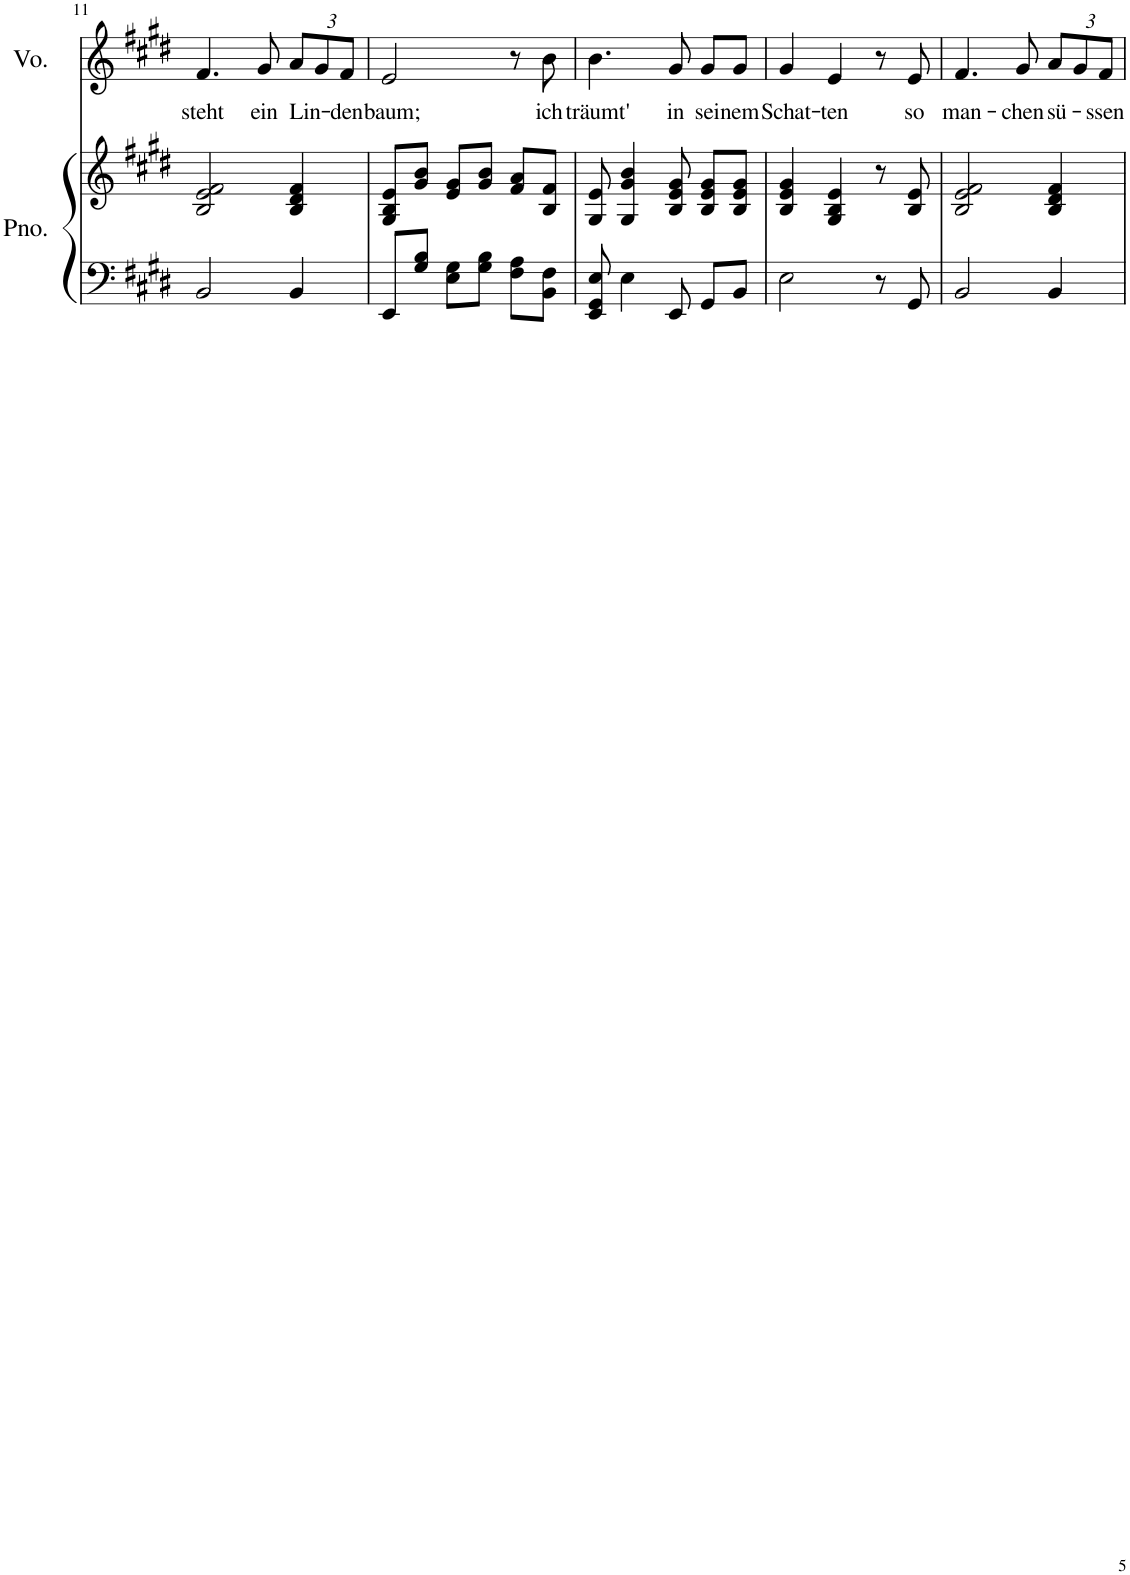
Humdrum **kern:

**kern	**kern	**kern	**text
*part2	*part2	*part1	*part1
*staff3	*staff2	*staff1	*staff1
*I"Piano	*	*I"Voice	*
*I'Pno.	*	*I'Vo.	*
!!LO:PB:g=z
*clefF4	*clefG2	*clefG2	*
*k[f#c#g#d#]	*k[f#c#g#d#]	*k[f#c#g#d#]	*
*M3/4	*M3/4	*M3/4	*
=11	=11	=11	=11
!	!	!	!LO:LY:b
2BB/	2B/ 2e/ 2f#/	4.f#/	steht
!	!	!	!LO:LY:b
.	.	8g#/	ein
*	*	*Xbrackettup	*
!	!	!	!LO:LY:b
4BB/	4B/ 4d#/ 4f#/	12a/L	Lin-
.	.	12g#/	.
!	!	!	!LO:LY:b
.	.	12f#/J	-den-
=12	=12	=12	=12
!	!	!	!LO:LY:b
8EE/L	8G#/ 8B/ 8e/L	2e/	-baum;
8G#/ 8B/J	8g#/ 8b/J	.	.
8E\ 8G#\L	8e/ 8g#/L	.	.
8G#\ 8B\J	8g#/ 8b/J	.	.
8F#\ 8A\L	8f#/ 8a/L	8r	.
!	!	!	!LO:LY:b
8BB\ 8F#\J	8B/ 8f#/J	8b\	ich
=13	=13	=13	=13
!	!	!	!LO:LY:b
8EE/ 8GG#/ 8E/	8G#/ 8e/	4.b\	träumt'
4E\	4G#/ 4g#/ 4b/	.	.
!	!	!	!LO:LY:b
8EE/	8B/ 8e/ 8g#/	8g#/	in
!	!	!	!LO:LY:b
8GG#/L	8B/ 8e/ 8g#/L	8g#/L	sei-
!	!	!	!LO:LY:b
8BB/J	8B/ 8e/ 8g#/J	8g#/J	-nem
=14	=14	=14	=14
!	!	!	!LO:LY:b
2E\	4B/ 4e/ 4g#/	4g#/	Schat-
!	!	!	!LO:LY:b
.	4G#/ 4B/ 4e/	4e/	-ten
8r	8r	8r	.
!	!	!	!LO:LY:b
8GG#/	8B/ 8e/	8e/	so
=15	=15	=15	=15
!	!	!	!LO:LY:b
2BB/	2B/ 2e/ 2f#/	4.f#/	man-
!	!	!	!LO:LY:b
.	.	8g#/	-chen
!	!	!	!LO:LY:b
4BB/	4B/ 4d#/ 4f#/	12a/L	sü-
.	.	12g#/	.
!	!	!	!LO:LY:b
.	.	12f#/J	-ssen
=	=	=	=
*-	*-	*-	*-
